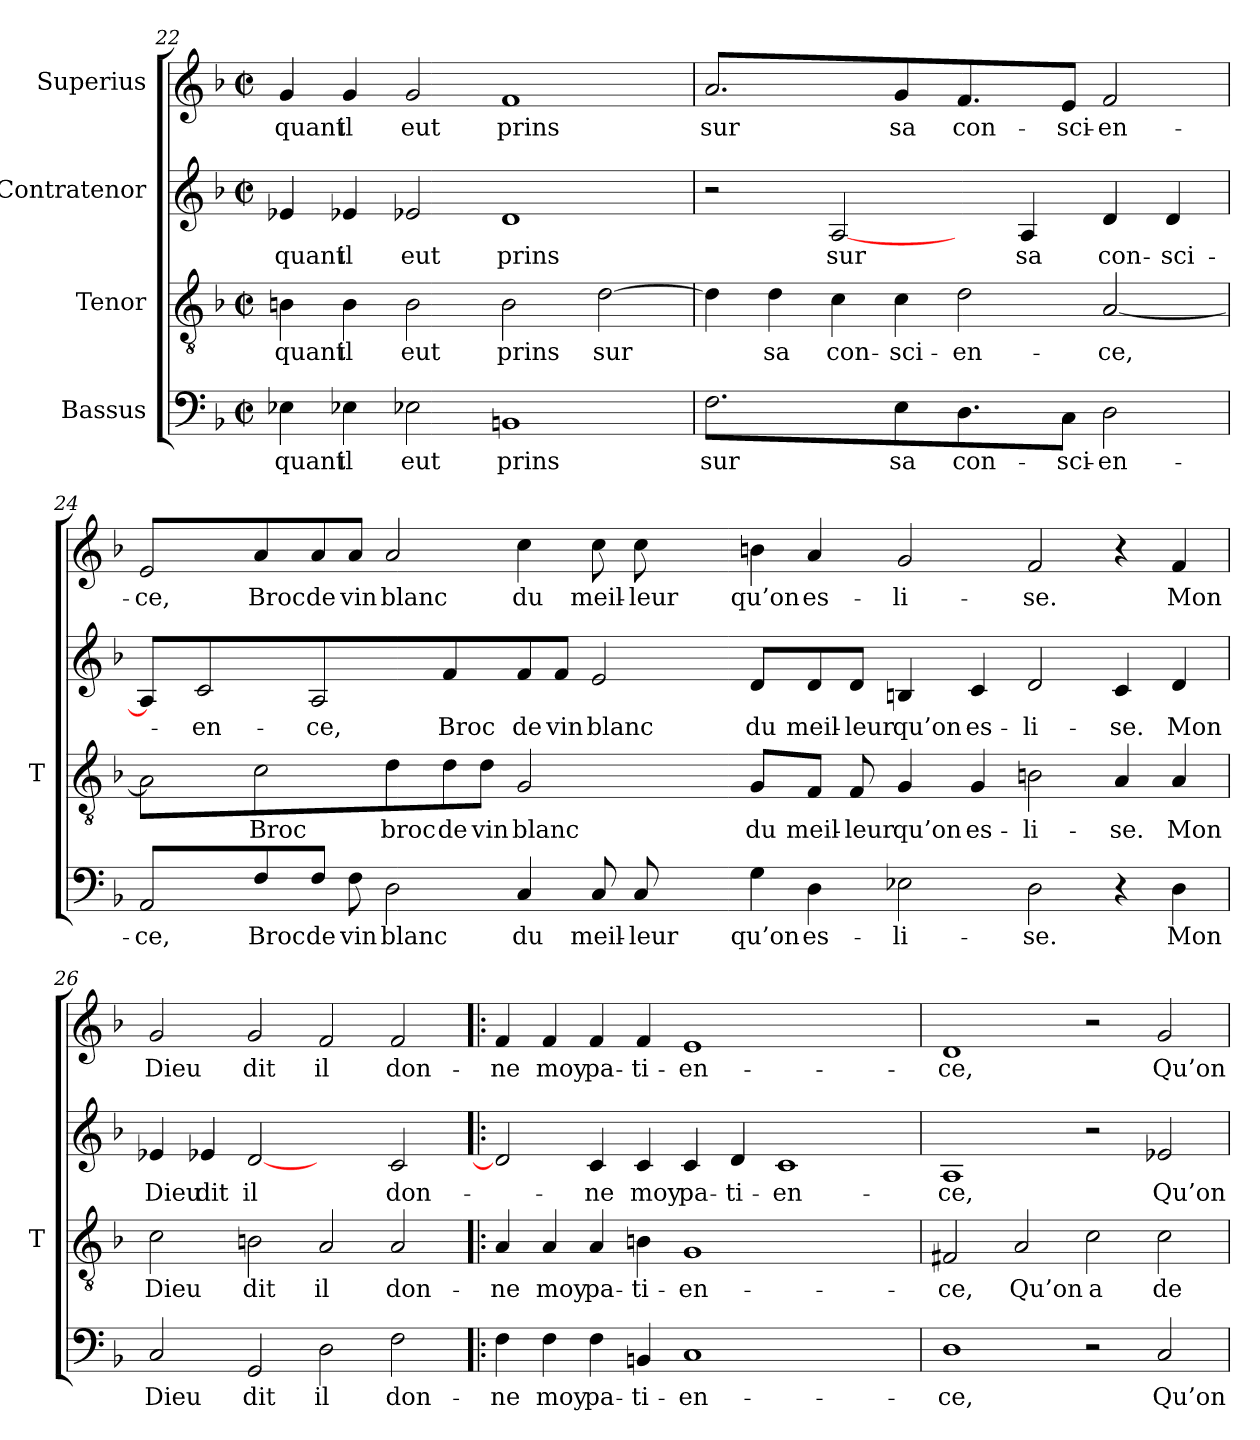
**kern	**text	**kern	**text	**kern	**text	**kern	**text
*part4	*part4	*part3	*part3	*part2	*part2	*part1	*part1
*staff4	*staff4	*staff3	*staff3	*staff2	*staff2	*staff1	*staff1
*I"Bassus	*	*I"Tenor	*	*I"Contratenor	*	*I"Superius	*
*	*	*I'T	*	*	*	*	*
*clefF4	*	*clefGv2	*	*clefG2	*	*clefG2	*
*k[b-]	*	*k[b-]	*	*k[b-]	*	*k[b-]	*
*F:	*	*F:	*	*F:	*	*F:	*
*M2/2	*	*M2/2	*	*M2/2	*	*M2/2	*
*met(c|)	*	*met(c|)	*	*met(c|)	*	*met(c|)	*
=22	=22	=22	=22	=22	=22	=22	=22
4E-X	-quant	4B	-quant	4e-X	-quant	4g	-quant
4E-X	-il	4B	-il	4e-X	-il	4g	-il
2E-X	-eut	2B	-eut	2e-X	-eut	2g	-eut
1BB	-prins	2B	-prins	1d	-prins	1f	-prins
.	.	[2d	-sur	.	.	.	.
=23	=23	=23	=23	=23	=23	=23	=23
2.F	-sur	4d]	.	2r	.	2.a	-sur
.	.	4d	-sa	.	.	.	.
.	.	4c	con-	[2A	-sur	.	.
4E	-sa	4c	sci-	.	.	4g	-sa
4.D	con-	2d	en-	4ryy	.	4.f	con-
.	.	.	.	4A	-sa	.	.
8CJ	sci-	.	.	.	.	8eJ	sci-
2D	en-	[2A	-ce,	4d	con-	2f	en-
.	.	.	.	4d	sci-	.	.
=24	=24	=24	=24	=24	=24	=24	=24
2AA	-ce,	2A]	.	4A]	.	2e	-ce,
.	.	.	.	2c	en-	.	.
4F	-Broc	2c	-Broc	.	.	4a	-Broc
8FJ	-de	.	.	2A	-ce,	8a	-de
8F	-vin	.	.	.	.	8aJ	-vin
2D	-blanc	4d	-broc	.	.	2a	-blanc
.	.	8d	-de	4f	-Broc	.	.
.	.	8dJ	-vin	.	.	.	.
4C	-du	2G	-blanc	8f	-de	4cc	-du
.	.	.	.	8fJ	-vin	.	.
8C	meil-	.	.	2e	-blanc	8cc	meil-
8C	-leur	.	.	.	.	8cc	-leur
4ryy	.	4ryy	.	.	.	4ryy	.
!!LO:LB:g=z
=25-	=25-	=25-	=25-	=25-	=25-	=25-	=25-
4G	-qu’on	4G	-du	4d	-du	4bn	-qu’on
4D	es-	8FJ	meil-	8d	meil-	4a	es-
.	.	8F	-leur	8dJ	-leur	.	.
2E-X	li-	4G	-qu’on	4B	-qu’on	2g	li-
.	.	4G	es-	4c	es-	.	.
2D	-se.	2B	li-	2d	li-	2f	-se.
4r	.	4A	-se.	4c	-se.	4r	.
4D	-Mon	4A	-Mon	4d	-Mon	4f	-Mon
=26	=26	=26	=26	=26	=26	=26	=26
2C	-Dieu	2c	-Dieu	4e-X	-Dieu	2g	-Dieu
.	.	.	.	4e-X	-dit	.	.
2GG	-dit	2B	-dit	[2d	-il	2g	-dit
2D	-il	2A	-il	2ryy	.	2f	-il
2F	don-	2A	don-	2c	don-	2f	don-
=27!|:	=27!|:	=27!|:	=27!|:	=27!|:	=27!|:	=27!|:	=27!|:
4F	-ne	4A	-ne	2d]	.	4f	-ne
4F	-moy	4A	-moy	.	.	4f	-moy
4F	pa-	4A	pa-	4c	-ne	4f	pa-
4BB	ti-	4B	ti-	4c	-moy	4f	ti-
1C	en-	1G	en-	4c	pa-	1e	en-
.	.	.	.	4d	ti-	.	.
.	.	.	.	1c	en-	.	.
2ryy	.	2ryy	.	.	.	2ryy	.
!!LO:LB:g=z
=28	=28	=28	=28	=28	=28	=28	=28
1D	-ce,	2F#X	-ce,	1A	-ce,	1d	-ce,
.	.	2A	-Qu’on	.	.	.	.
2r	.	2c	-a	2r	.	2r	.
2C	-Qu’on	2c	-de	2e-X	-Qu’on	2g	-Qu’on
=	=	=	=	=	=	=	=
*-	*-	*-	*-	*-	*-	*-	*-
